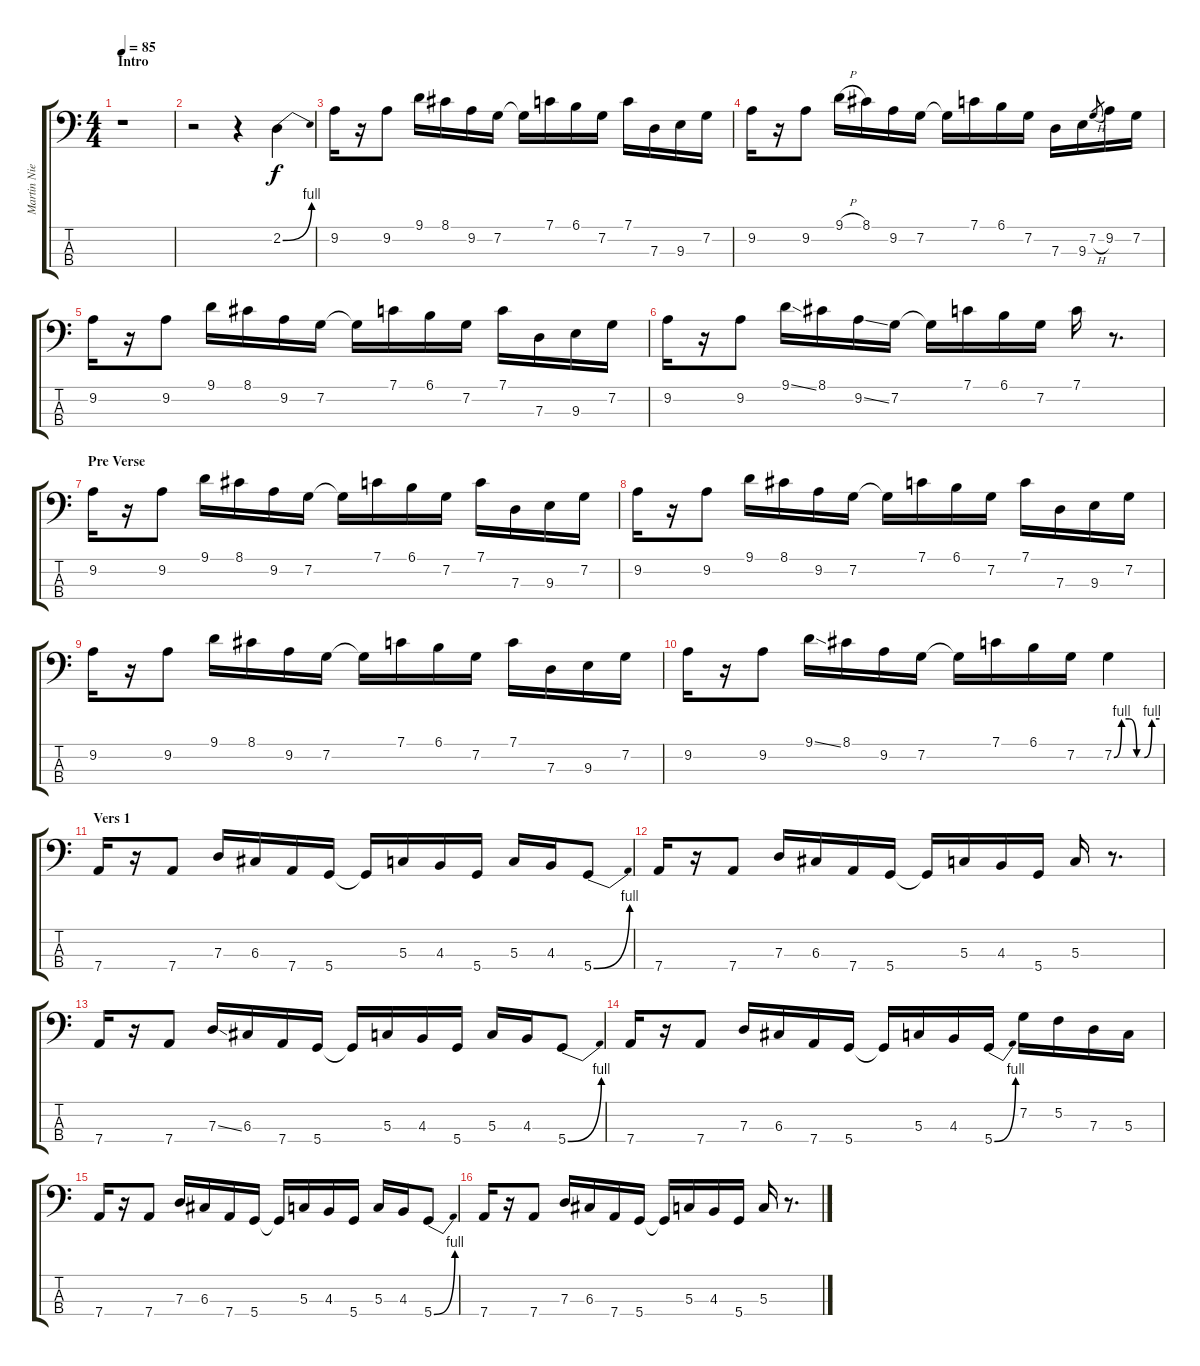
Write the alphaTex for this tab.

\track ("Martin Nielsen (Bass)" "Martin Nie") {instrument electricbassfinger}
\staff {score tabs}
\tuning (F2 C2 G1 D1) {hide}
\ts (4 4)
\section ("" "Intro")
\tempo 85
\clef f4
\ks c
r.1{dy f instrument electricbassfinger} |
r.2 r.4 2.2{be (bend 0 0 60 4)}.4 |
9.2.16 r.16 9.2.8 9.1.16 8.1.16 9.2.16 7.2.16 7.2{t}.16 7.1.16 6.1.16 7.2.16 7.1.16 7.3.16 9.3.16 7.2.16 |
9.2.16 r.16 9.2.8 9.1{h}.16 8.1.16 9.2.16 7.2.16 7.2{t}.16 7.1.16 6.1.16 7.2.16 7.3.16 9.3.16 7.2{h}.8{gr} 9.2.16 7.2.16 |
9.2.16 r.16 9.2.8 9.1.16 8.1.16 9.2.16 7.2.16 7.2{t}.16 7.1.16 6.1.16 7.2.16 7.1.16 7.3.16 9.3.16 7.2.16 |
9.2.16 r.16 9.2.8 9.1{ss}.16 8.1.16 9.2{ss}.16 7.2.16 7.2{t}.16 7.1.16 6.1.16 7.2.16 7.1.16 r.8{d} |
\section ("" "Pre Verse")
9.2.16 r.16 9.2.8 9.1.16 8.1.16 9.2.16 7.2.16 7.2{t}.16 7.1.16 6.1.16 7.2.16 7.1.16 7.3.16 9.3.16 7.2.16 |
9.2.16 r.16 9.2.8 9.1.16 8.1.16 9.2.16 7.2.16 7.2{t}.16 7.1.16 6.1.16 7.2.16 7.1.16 7.3.16 9.3.16 7.2.16 |
9.2.16 r.16 9.2.8 9.1.16 8.1.16 9.2.16 7.2.16 7.2{t}.16 7.1.16 6.1.16 7.2.16 7.1.16 7.3.16 9.3.16 7.2.16 |
9.2.16 r.16 9.2.8 9.1{ss}.16 8.1.16 9.2.16 7.2.16 7.2{t}.16 7.1.16 6.1.16 7.2.16 7.2{be (custom 0 0 10 4 20 4 30 0 40 0 50 4 60 4)}.4 |
\section ("" "Vers 1")
7.4.16 r.16 7.4.8 7.3.16 6.3.16 7.4.16 5.4.16 5.4{t}.16 5.3.16 4.3.16 5.4.16 5.3.16 4.3.16 5.4{be (bend 0 0 60 4)}.8 |
7.4.16 r.16 7.4.8 7.3.16 6.3.16 7.4.16 5.4.16 5.4{t}.16 5.3.16 4.3.16 5.4.16 5.3.16 r.8{d} |
7.4.16 r.16 7.4.8 7.3{ss}.16 6.3.16 7.4.16 5.4.16 5.4{t}.16 5.3.16 4.3.16 5.4.16 5.3.16 4.3.16 5.4{be (bend 0 0 60 4)}.8 |
7.4.16 r.16 7.4.8 7.3.16 6.3.16 7.4.16 5.4.16 5.4{t}.16 5.3.16 4.3.16 5.4{be (bend 0 0 60 4)}.16 7.2.16 5.2.16 7.3.16 5.3.16 |
7.4.16 r.16 7.4.8 7.3.16 6.3.16 7.4.16 5.4.16 5.4{t}.16 5.3.16 4.3.16 5.4.16 5.3.16 4.3.16 5.4{be (bend 0 0 60 4)}.8 |
7.4.16 r.16 7.4.8 7.3.16 6.3.16 7.4.16 5.4.16 5.4{t}.16 5.3.16 4.3.16 5.4.16 5.3.16 r.8{d}
